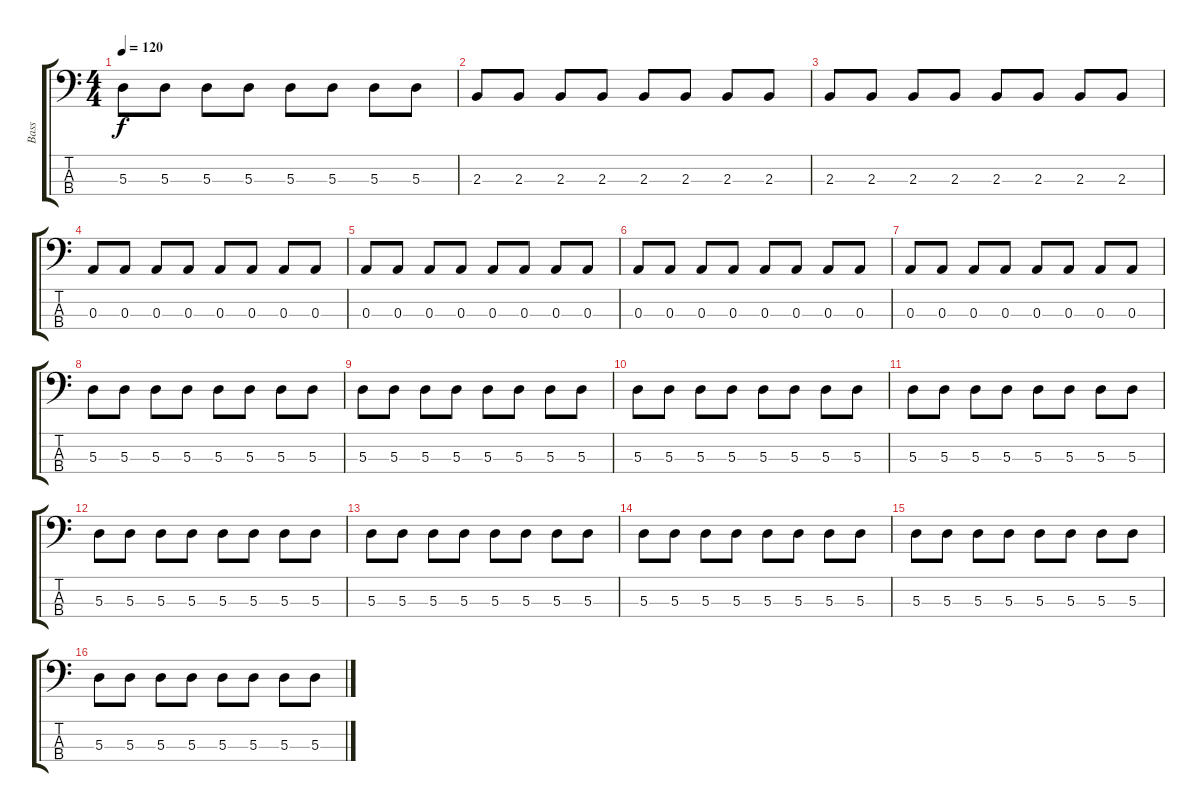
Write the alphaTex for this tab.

\track ("Bass" "Bass") {instrument acousticbass}
\staff {score tabs}
\tuning (G2 D2 A1 E1) {hide}
\ts (4 4)
\tempo 120
\clef f4
\ks c
5.3.8{dy f} 5.3.8 5.3.8 5.3.8 5.3.8 5.3.8 5.3.8 5.3.8 |
2.3.8 2.3.8 2.3.8 2.3.8 2.3.8 2.3.8 2.3.8 2.3.8 |
2.3.8 2.3.8 2.3.8 2.3.8 2.3.8 2.3.8 2.3.8 2.3.8 |
0.3.8 0.3.8 0.3.8 0.3.8 0.3.8 0.3.8 0.3.8 0.3.8 |
0.3.8 0.3.8 0.3.8 0.3.8 0.3.8 0.3.8 0.3.8 0.3.8 |
0.3.8 0.3.8 0.3.8 0.3.8 0.3.8 0.3.8 0.3.8 0.3.8 |
0.3.8 0.3.8 0.3.8 0.3.8 0.3.8 0.3.8 0.3.8 0.3.8 |
5.3.8 5.3.8 5.3.8 5.3.8 5.3.8 5.3.8 5.3.8 5.3.8 |
5.3.8 5.3.8 5.3.8 5.3.8 5.3.8 5.3.8 5.3.8 5.3.8 |
5.3.8 5.3.8 5.3.8 5.3.8 5.3.8 5.3.8 5.3.8 5.3.8 |
5.3.8 5.3.8 5.3.8 5.3.8 5.3.8 5.3.8 5.3.8 5.3.8 |
5.3.8 5.3.8 5.3.8 5.3.8 5.3.8 5.3.8 5.3.8 5.3.8 |
5.3.8 5.3.8 5.3.8 5.3.8 5.3.8 5.3.8 5.3.8 5.3.8 |
5.3.8 5.3.8 5.3.8 5.3.8 5.3.8 5.3.8 5.3.8 5.3.8 |
5.3.8 5.3.8 5.3.8 5.3.8 5.3.8 5.3.8 5.3.8 5.3.8 |
5.3.8 5.3.8 5.3.8 5.3.8 5.3.8 5.3.8 5.3.8 5.3.8
